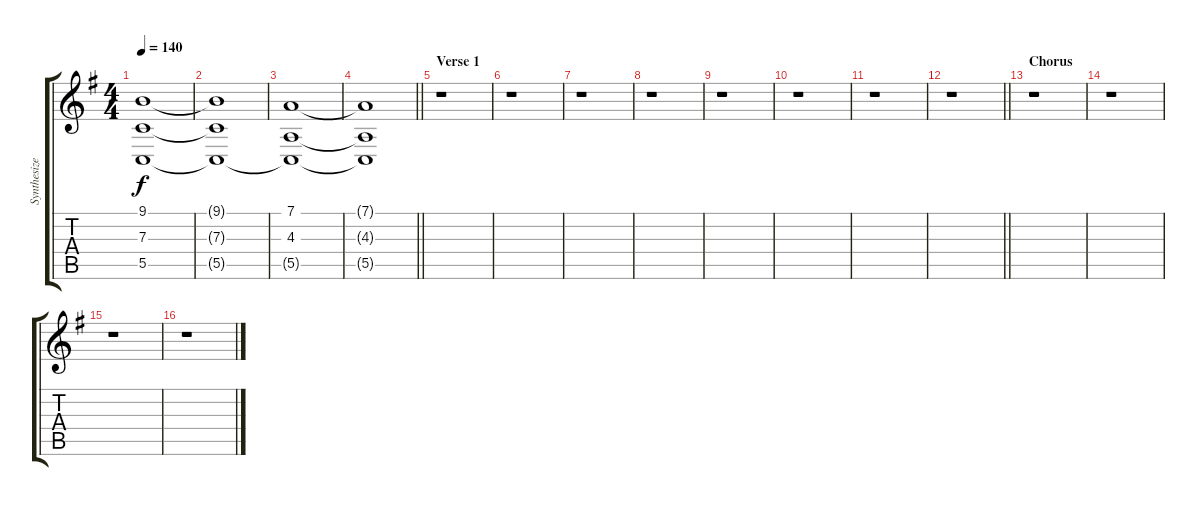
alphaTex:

\track ("Synthesizer" "Synthesize") {instrument pad4choir}
\staff {score tabs}
\tuning (D4 A3 F3 C3 G2 C2) {hide}
\ts (4 4)
\tempo 140
\clef g2
\ks eminor
(9.1 7.3{t} 5.5{t}).1{dy f} |
(9.1{t} 7.3{t} 5.5{t}).1 |
(7.1 4.3 5.5{t}).1 |
\barLineRight lightlight
(7.1{t} 4.3{t} 5.5{t}).1 |
\section ("" "Verse 1")
r.1 |
r.1 |
r.1 |
r.1 |
r.1 |
r.1 |
r.1 |
\barLineRight lightlight
r.1 |
\section ("" "Chorus")
r.1 |
r.1 |
r.1 |
r.1
